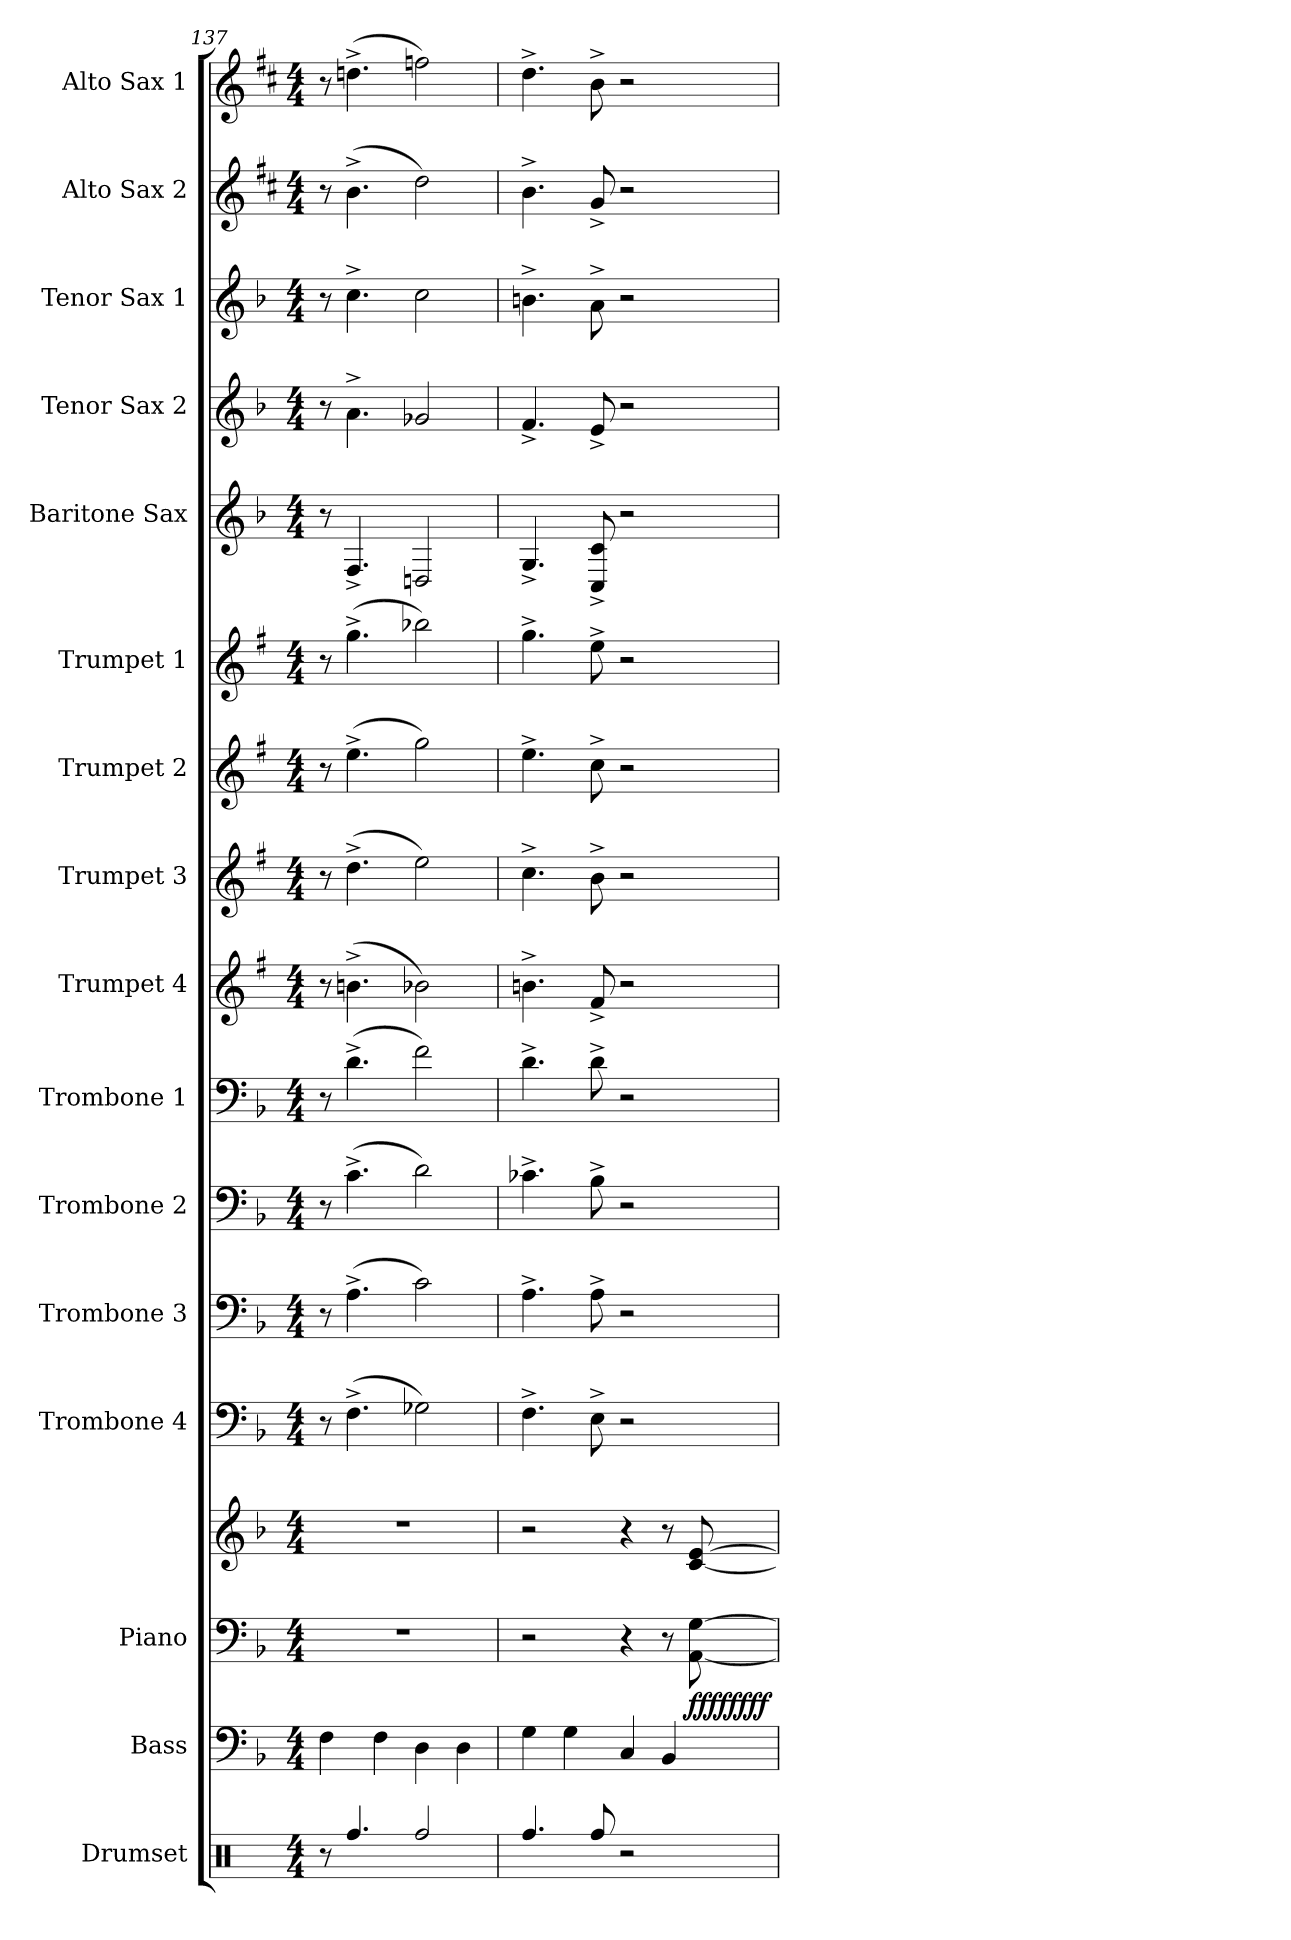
**kern	**kern	**kern	**kern	**dynam	**kern	**kern	**kern	**kern	**kern	**kern	**kern	**kern	**kern	**kern	**kern	**kern	**kern
*part16	*part15	*part14	*part14	*part14	*part13	*part12	*part11	*part10	*part9	*part8	*part7	*part6	*part5	*part4	*part3	*part2	*part1
*staff17	*staff16	*staff15	*staff14	*staff14/15	*staff13	*staff12	*staff11	*staff10	*staff9	*staff8	*staff7	*staff6	*staff5	*staff4	*staff3	*staff2	*staff1
*I"Drumset	*I"Bass	*I"Piano	*	*	*I"Trombone 4	*I"Trombone 3	*I"Trombone 2	*I"Trombone 1	*I"Trumpet 4	*I"Trumpet 3	*I"Trumpet 2	*I"Trumpet 1	*I"Baritone Sax	*I"Tenor Sax 2	*I"Tenor Sax 1	*I"Alto Sax 2	*I"Alto Sax 1
*I'Drs.	*I'Bass	*I'Piano	*	*	*I'Tbn. 4	*I'Tbn. 3	*I'Tbn. 2	*I'Tbn. 1	*I'Tpt. 4	*I'Tpt. 3	*I'Tpt. 2	*I'Tpt. 1	*I'Bari	*I'Tenor 2	*I'Tenor 1	*I'Alto 2	*I'Alto 1
!!LO:PB:g=z
*clefX	*clefF4	*clefF4	*clefG2	*	*clefF4	*clefF4	*clefF4	*clefF4	*clefG2	*clefG2	*clefG2	*clefG2	*clefG2	*clefG2	*clefG2	*clefG2	*clefG2
*	*ITrd7c12	*	*	*	*	*	*	*	*ITrd1c2	*ITrd1c2	*ITrd1c2	*ITrd1c2	*ITrd12c21	*ITrd8c14	*ITrd8c14	*ITrd5c9	*ITrd5c9
*k[]	*k[b-]	*k[b-]	*k[b-]	*	*k[b-]	*k[b-]	*k[b-]	*k[b-]	*k[b-]	*k[b-]	*k[b-]	*k[b-]	*k[b-]	*k[b-]	*k[b-]	*k[b-]	*k[b-]
*M4/4	*M4/4	*M4/4	*M4/4	*	*M4/4	*M4/4	*M4/4	*M4/4	*M4/4	*M4/4	*M4/4	*M4/4	*M4/4	*M4/4	*M4/4	*M4/4	*M4/4
=137	=137	=137	=137	=137	=137	=137	=137	=137	=137	=137	=137	=137	=137	=137	=137	=137	=137
*^	*	*	*	*	*	*	*	*	*	*	*	*	*	*	*	*	*
8r	4R\	4FF\	1r	1r	.	8r	8r	8r	8r	8r	8r	8r	8r	8r	8r	8r	8r	8r
4.Rff/	.	.	.	.	.	(4.F^\	(4.A^\	(4.c^\	(4.d^\	(4.an^\	(4.cc^\	(4.dd^\	(4.ff^\	4.FF^/	4.A^\	4.c^\	(4.d^\	(4.fn^\
.	4R\	4FF\	.	.	.	.	.	.	.	.	.	.	.	.	.	.	.	.
2Rff/	4R\	4DD\	.	.	.	2G-X\)	2c\)	2d\)	2f\)	2a-X\)	2dd\)	2ff\)	2aa-X\)	2DDn/	2G-X/	2c\	2f\)	2a-X\)
.	4R\	4DD\	.	.	.	.	.	.	.	.	.	.	.	.	.	.	.	.
=138	=138	=138	=138	=138	=138	=138	=138	=138	=138	=138	=138	=138	=138	=138	=138	=138	=138	=138
4.Rff/	4R\	4GG\	2r	2r	.	4.F^\	4.A^\	4.c-X^\	4.d^\	4.an^\	4.b-^\	4.dd^\	4.ff^\	4.GG^/	4.F^/	4.Bn^\	4.d^\	4.f^\
.	4R\	4GG\	.	.	.	.	.	.	.	.	.	.	.	.	.	.	.	.
8Rff/	.	.	.	.	.	8E^\	8A^\	8B-^\	8d^\	8e^/	8a^\	8b-^\	8dd^\	8CC/^ 8C/^	8E^/	8A^\	8B-^/	8d^\
2r	4R\	4CC/	4r	4r	.	2r	2r	2r	2r	2r	2r	2r	2r	2r	2r	2r	2r	2r
.	4R\	4BBB-/	8r	8r	.	.	.	.	.	.	.	.	.	.	.	.	.	.
!	!	!	!	!	!LO:DY:b=2	!	!	!	!	!	!	!	!	!	!	!	!	!
!	!	!	!	!	!LO:DY:n=1:b=2	!	!	!	!	!	!	!	!	!	!	!	!	!
!	!	!	!	!	!LO:DY:n=2:b	!	!	!	!	!	!	!	!	!	!	!	!	!
!	!	!	!	!	!LO:DY:n=3:b	!	!	!	!	!	!	!	!	!	!	!	!	!
.	.	.	[8AA\ [8G\	[8c/ [8e/	ff ff ff ff	.	.	.	.	.	.	.	.	.	.	.	.	.
*v	*v	*	*	*	*	*	*	*	*	*	*	*	*	*	*	*	*	*
=	=	=	=	=	=	=	=	=	=	=	=	=	=	=	=	=	=
*-	*-	*-	*-	*-	*-	*-	*-	*-	*-	*-	*-	*-	*-	*-	*-	*-	*-
